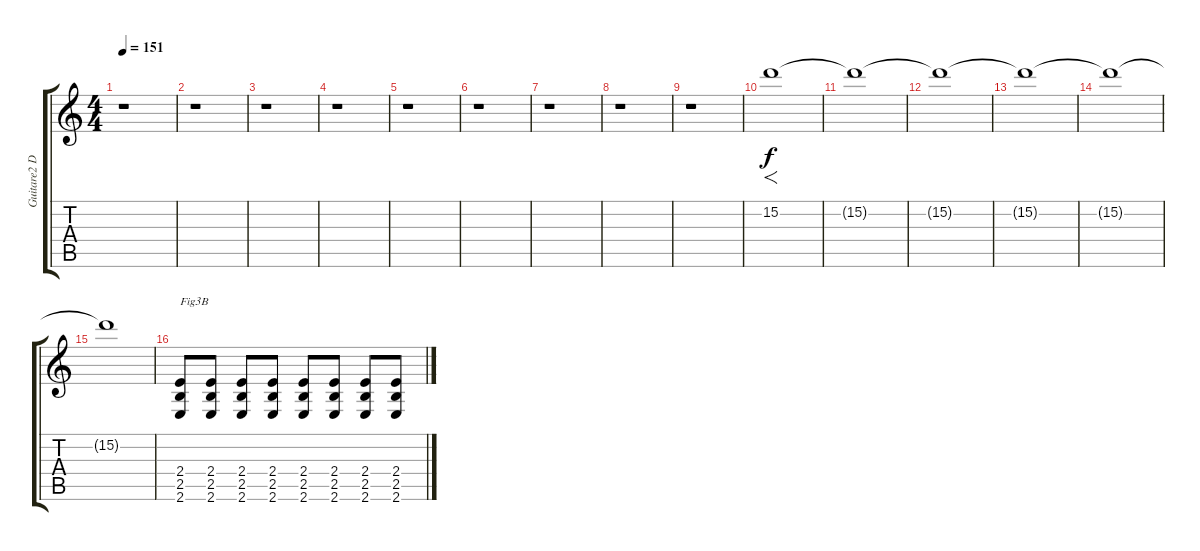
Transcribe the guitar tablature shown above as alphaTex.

\track ("Guitare2 Dr-D" "Guitare2 D") {instrument overdrivenguitar}
\staff {score tabs}
\tuning (E4 B3 G3 D3 A2 D2) {hide}
\ts (4 4)
\tempo 151
\clef g2
\ks c
r.1{dy f} |
r.1 |
r.1 |
r.1 |
r.1 |
r.1 |
r.1 |
r.1 |
r.1 |
15.2.1{f} |
15.2{t}.1 |
15.2{t}.1 |
15.2{t}.1 |
15.2{t}.1 |
15.2{t}.1 |
(2.4 2.5 2.6).8{txt "Fig3B"} (2.4 2.5 2.6).8 (2.4 2.5 2.6).8 (2.4 2.5 2.6).8 (2.4 2.5 2.6).8 (2.4 2.5 2.6).8 (2.4 2.5 2.6).8 (2.4 2.5 2.6).8
